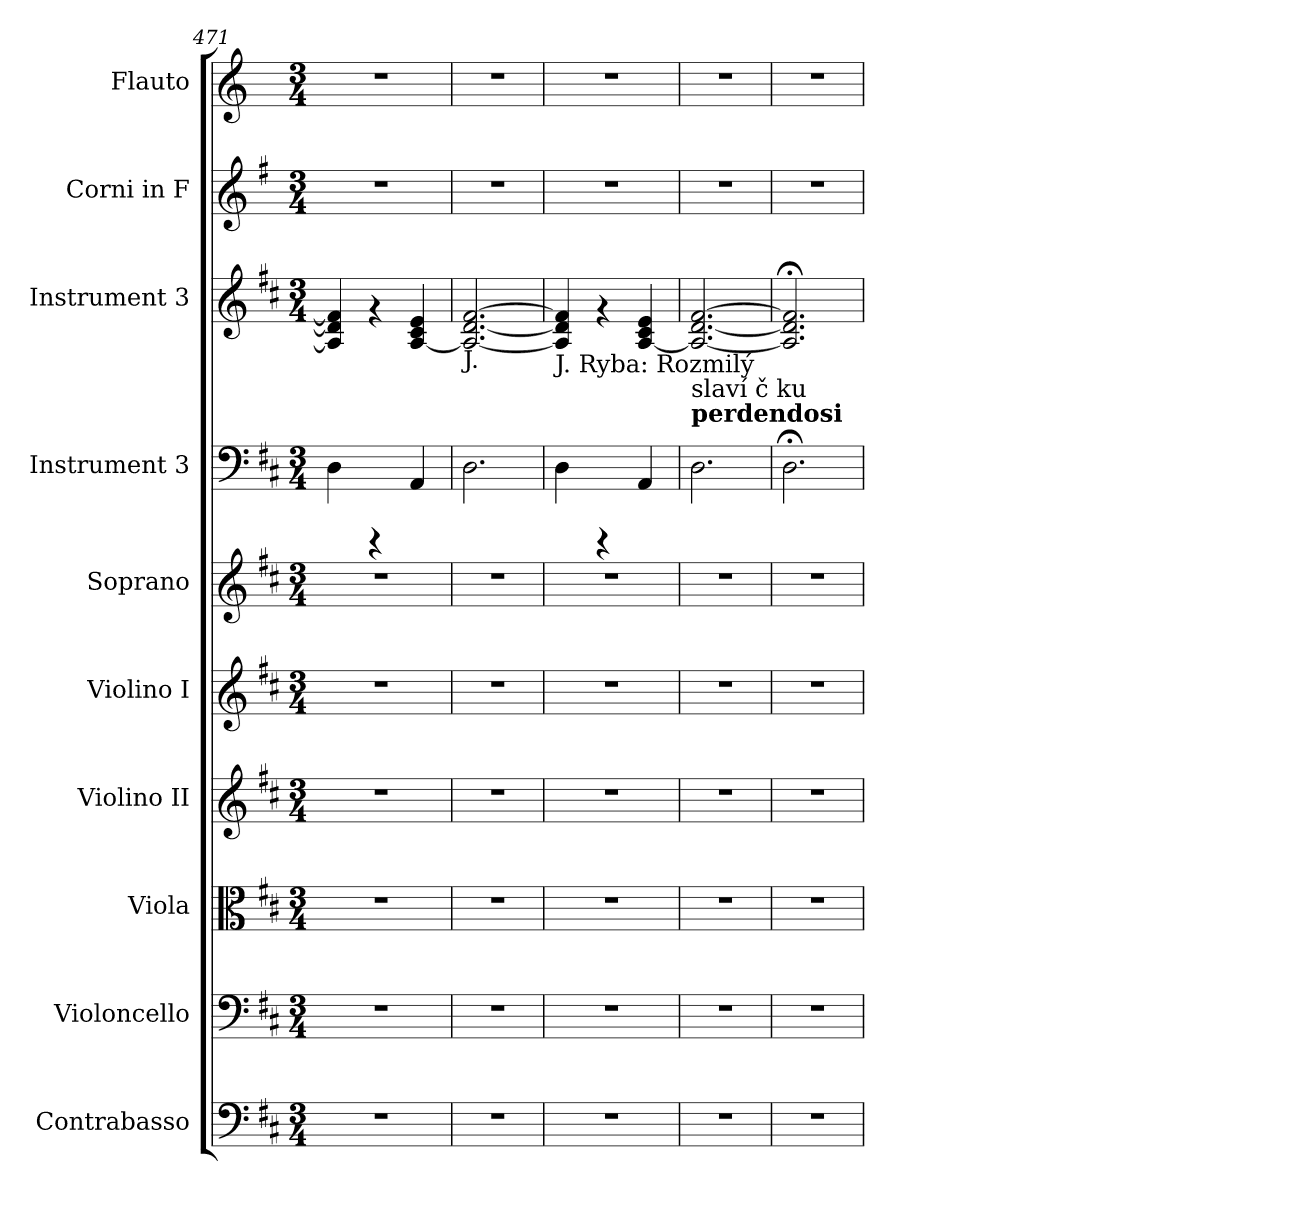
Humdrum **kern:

**kern	**kern	**kern	**kern	**kern	**kern	**kern	**kern	**kern	**kern
*part10	*part9	*part8	*part7	*part6	*part5	*part4	*part3	*part2	*part1
*staff10	*staff9	*staff8	*staff7	*staff6	*staff5	*staff4	*staff3	*staff2	*staff1
*I"Contrabasso	*I"Violoncello	*I"Viola	*I"Violino II	*I"Violino I	*I"Soprano	*I"Instrument 3	*I"Instrument 3	*I"Corni in F	*I"Flauto
*I'Cb.	*I'Vc.	*I'Vla.	*I'Vln. II	*I'Vln. I	*I'S	*	*	*I'Cor.	*I'Fl.
*clefF4	*clefF4	*clefC3	*clefG2	*clefG2	*clefG2	*clefF4	*clefG2	*clefG2	*clefG2
*ITrd1c2	*ITrd1c2	*ITrd1c2	*ITrd1c2	*ITrd1c2	*ITrd1c2	*ITrd1c2	*ITrd1c2	*ITrd4c7	*ITrd1c2
*k[]	*k[]	*k[]	*k[]	*k[]	*k[]	*k[]	*k[]	*k[]	*k[b-e-]
*C:	*C:	*C:	*C:	*C:	*C:	*C:	*C:	*C:	*B-:
*M3/4	*M3/4	*M3/4	*M3/4	*M3/4	*M3/4	*M3/4	*M3/4	*M3/4	*M3/4
=471	=471	=471	=471	=471	=471	=471	=471	=471	=471
2.r	2.r	2.r	2.r	2.r	2.r	4C\	4c/] 4G/] 4e/]	2.r	2.r
.	.	.	.	.	.	4rCCC	4rf	.	.
.	.	.	.	.	.	4GG/	4d/ 4B/ [<4G/	.	.
=472	=472	=472	=472	=472	=472	=472	=472	=472	=472
!	!	!	!	!	!	!	!LO:TX:b:t=J.	!	!
2.r	2.r	2.r	2.r	2.r	2.r	2.C\	[<2.c/ 2.G/_< [>2.e/	2.r	2.r
=473	=473	=473	=473	=473	=473	=473	=473	=473	=473
!	!	!	!	!	!	!	!LO:TX:b:t=J. Ryba&colon; Rozmilý	!	!
2.r	2.r	2.r	2.r	2.r	2.r	4C\	4c/] 4G/] 4e/]	2.r	2.r
.	.	.	.	.	.	4rCCC	4rf	.	.
.	.	.	.	.	.	4GG/	4d/ 4B/ [<4G/	.	.
=474	=474	=474	=474	=474	=474	=474	=474	=474	=474
!	!	!	!	!	!	!	!LO:TX:b:t=slaví č ku	!	!
!	!	!	!	!	!	!LO:TX:a:B:t=perdendosi	!	!	!
2.r	2.r	2.r	2.r	2.r	2.r	2.C\	[<2.c/ 2.G/_< [>2.e/	2.r	2.r
=475	=475	=475	=475	=475	=475	=475	=475	=475	=475
2.r	2.r	2.r	2.r	2.r	2.r	2.C;<\	2.c/];< 2.G/];< 2.e/];<	2.r	2.r
=	=	=	=	=	=	=	=	=	=
*-	*-	*-	*-	*-	*-	*-	*-	*-	*-
